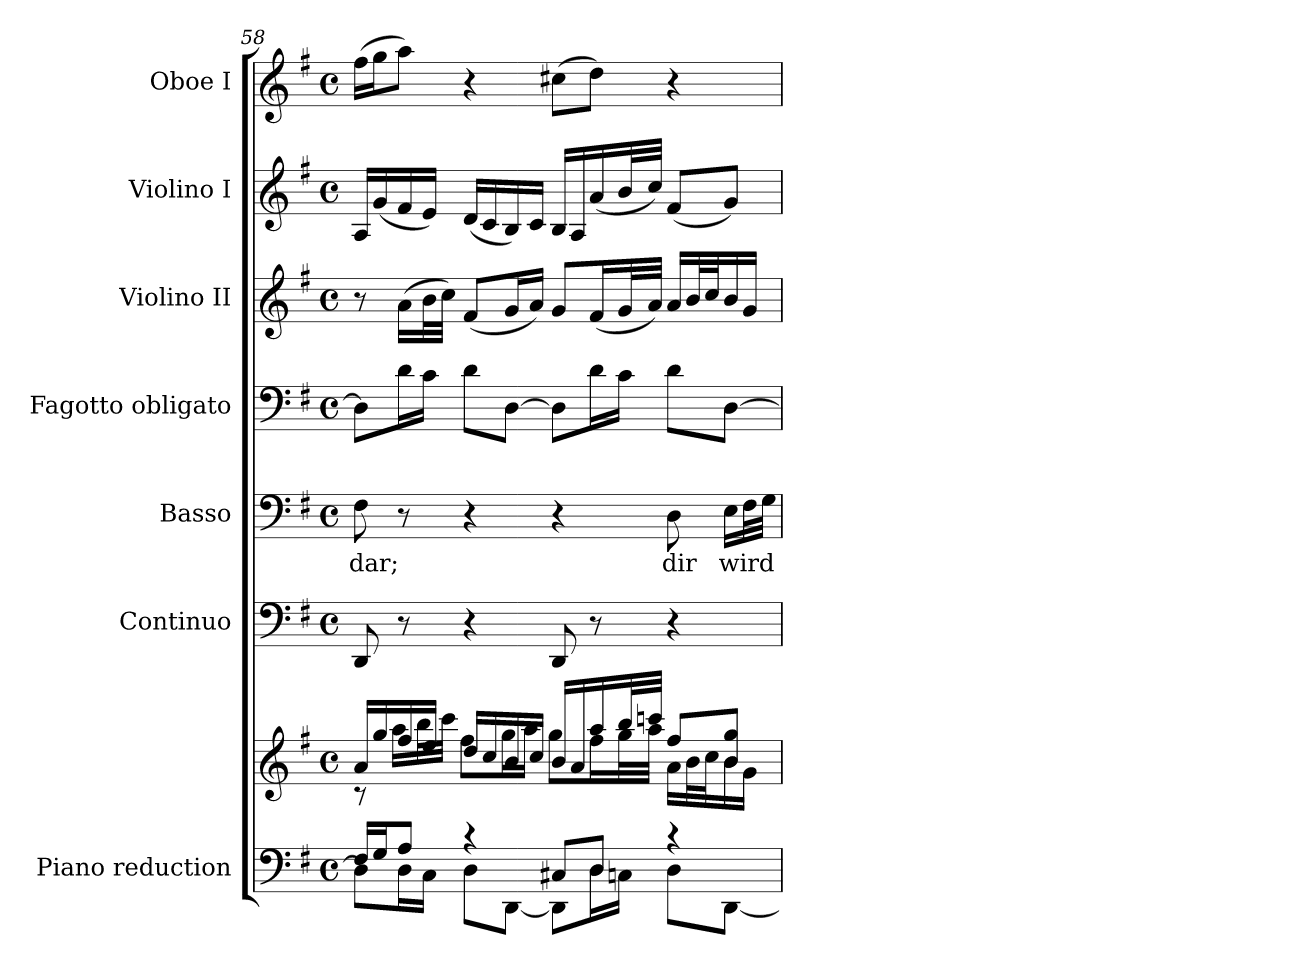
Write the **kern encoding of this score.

**kern	**kern	**kern	**kern	**text	**kern	**kern	**kern	**kern
*part7	*part7	*part6	*part5	*part5	*part4	*part3	*part2	*part1
*staff8	*staff7	*staff6	*staff5	*staff5	*staff4	*staff3	*staff2	*staff1
*I"Piano reduction	*	*I"Continuo	*I"Basso	*	*I"Fagotto obligato	*I"Violino II	*I"Violino I	*I"Oboe I
*I'Pno	*	*	*	*	*	*I'Vln	*I'Vln	*I'Ob
!!LO:LB:g=z
*clefF4	*clefG2	*clefF4	*clefF4	*	*clefF4	*clefG2	*clefG2	*clefG2
*k[f#]	*k[f#]	*k[f#]	*k[f#]	*	*k[f#]	*k[f#]	*k[f#]	*k[f#]
*M4/4	*M4/4	*M4/4	*M4/4	*	*M4/4	*M4/4	*M4/4	*M4/4
*met(c)	*met(c)	*met(c)	*met(c)	*	*met(c)	*met(c)	*met(c)	*met(c)
=58	=58	=58	=58	=58	=58	=58	=58	=58
*^	*^	*	*	*	*	*	*	*
!	!	!	!	!	!	!LO:LY:b	!	!	!	!
16F#/LL	8D\L]	16a/LL	8r	8DD/	8F#\	-dar;	8D\L]	8r	16A/LL	(16ff#\LL
16G/J	.	16gg/	.	.	.	.	.	.	(16g/	16gg\J
8A/J	16D\L	16ff#/	16aa\LL	8r	8r	.	16d\L	(16a\LL	16f#/	8aa\J)
.	16C\JJ	16ee/JJ	32bb\L	.	.	.	16c\JJ	32b\L	16e/JJ)	.
.	.	.	32ccc\JJJ	.	.	.	.	32cc\JJJ)	.	.
4r	8D\L	16dd/LL	8ff#\L	4r	4r	.	8d\L	(8f#/L	(16d/LL	4r
.	.	16cc/	.	.	.	.	.	.	16c/	.
.	[8DD\J	16b/	16gg\L	.	.	.	[8D\J	16g/L	16B/)	.
.	.	16cc/JJ	16aa\JJ	.	.	.	.	16a/JJ)	16c/JJ	.
8C#X/L	8DD\L]	16b/LL	8gg\L	8DD/	4r	.	8D\L]	8g/L	16B/LL	(8cc#X\L
.	.	16a/	.	.	.	.	.	.	16A/	.
8D/J	16D\L	16aa/	16ff#\L	8r	.	.	16d\L	(16f#/L	(16a/	8dd\J)
.	16Cn\JJ	32bb/L	32gg\L	.	.	.	16c\JJ	32g/L	32b/L	.
.	.	32cccn/JJJ	32aa\JJJ	.	.	.	.	32a/JJJ)	32cc/JJJ)	.
!	!	!	!	!	!	!LO:LY:b	!	!	!	!
4r	8D\L	8ff#/L	16a\LL	4r	8D\	dir	8d\L	16a/LL	(8f#/L	4r
.	.	.	32b\L	.	.	.	.	32b/L	.	.
.	.	.	32cc\J	.	.	.	.	32cc/J	.	.
!	!	!	!	!	!	!LO:LY:b	!	!	!	!
.	[8DD\J	8b/ 8gg/J	16b\	.	16E\LL	wird	[8D\J	16b/	8g/J)	.
.	.	.	16g\JJ	.	32F#\L	.	.	16g/JJ	.	.
.	.	.	.	.	32G\JJJ	.	.	.	.	.
*v	*v	*	*	*	*	*	*	*	*	*
*	*v	*v	*	*	*	*	*	*	*
=	=	=	=	=	=	=	=	=
*-	*-	*-	*-	*-	*-	*-	*-	*-
